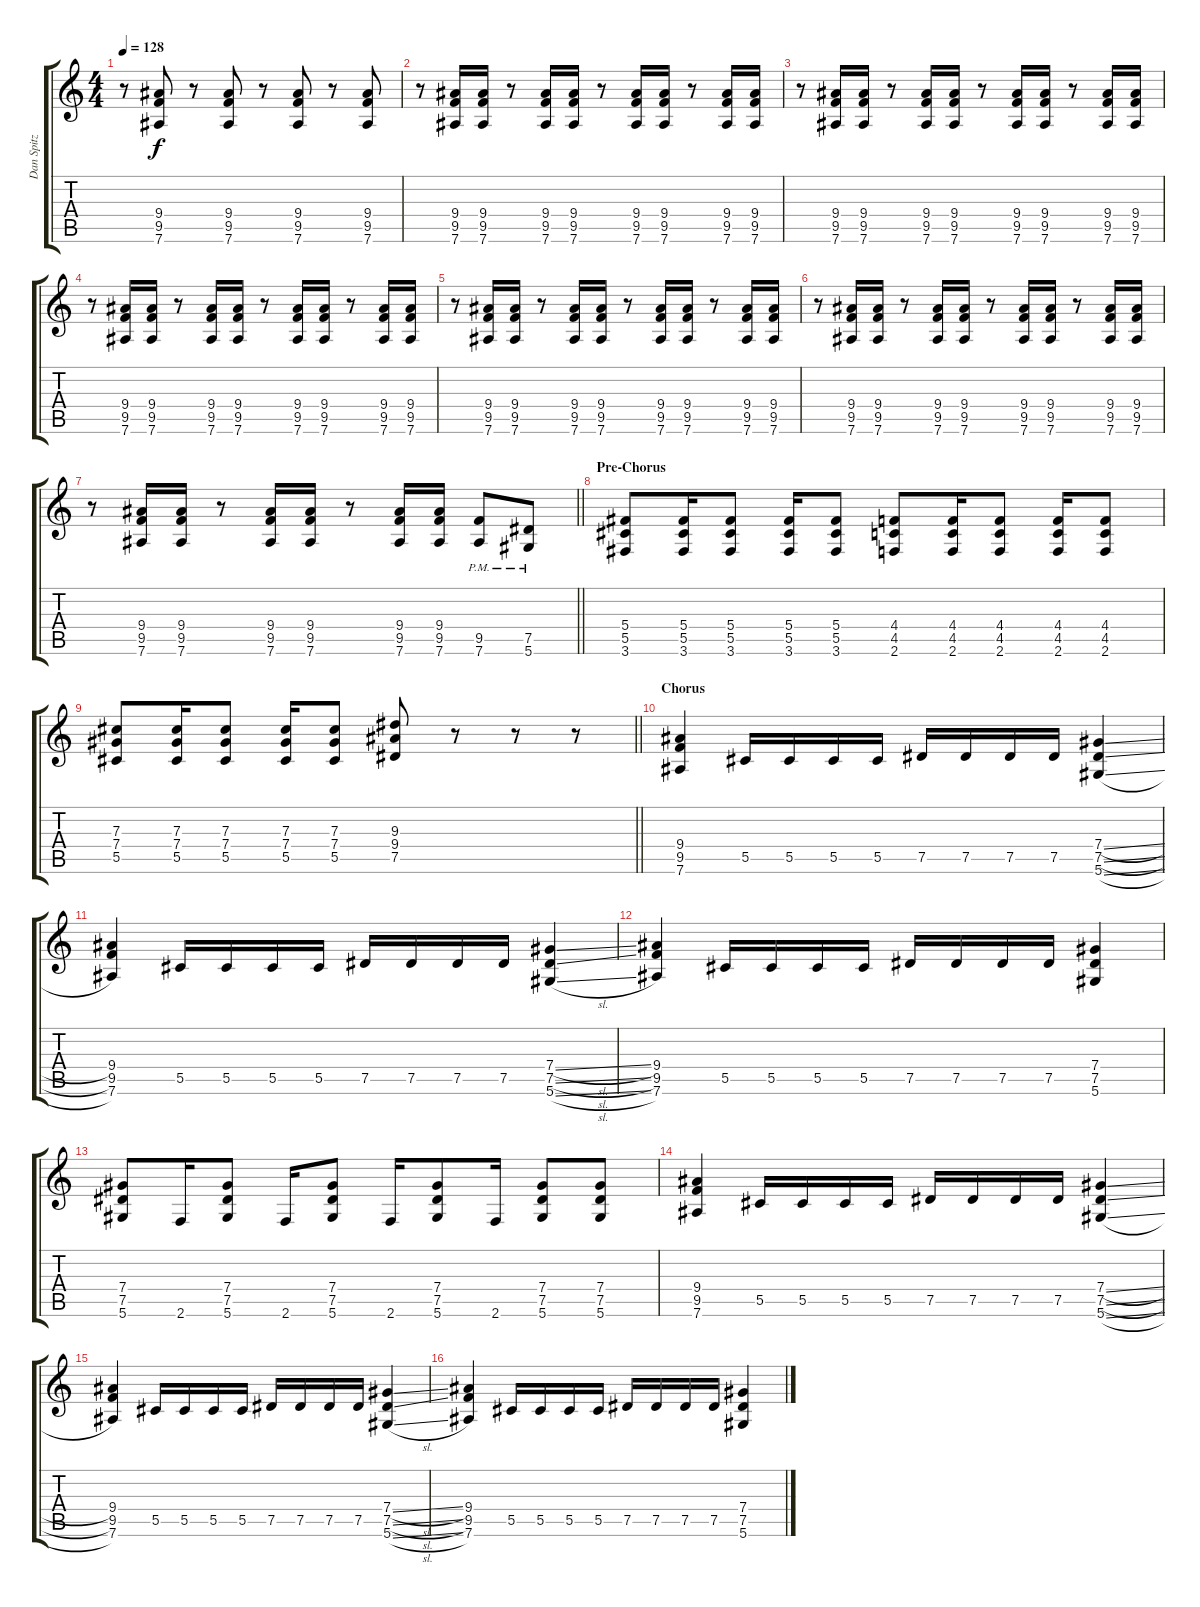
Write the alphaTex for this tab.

\track ("Dan Spitz (Rhythm Guitar)" "Dan Spitz ") {instrument distortionguitar}
\staff {score tabs}
\tuning (Eb4 Bb3 Gb3 Db3 Ab2 Eb2) {hide}
\ts (4 4)
\tempo 128
\clef g2
\ks c
r.8{dy f} (9.4 9.5 7.6).8 r.8 (9.4 9.5 7.6).8 r.8 (9.4 9.5 7.6).8 r.8 (9.4 9.5 7.6).8 |
r.8 (9.4 9.5 7.6).16 (9.4 9.5 7.6).16 r.8 (9.4 9.5 7.6).16 (9.4 9.5 7.6).16 r.8 (9.4 9.5 7.6).16 (9.4 9.5 7.6).16 r.8 (9.4 9.5 7.6).16 (9.4 9.5 7.6).16 |
r.8 (9.4 9.5 7.6).16 (9.4 9.5 7.6).16 r.8 (9.4 9.5 7.6).16 (9.4 9.5 7.6).16 r.8 (9.4 9.5 7.6).16 (9.4 9.5 7.6).16 r.8 (9.4 9.5 7.6).16 (9.4 9.5 7.6).16 |
r.8 (9.4 9.5 7.6).16 (9.4 9.5 7.6).16 r.8 (9.4 9.5 7.6).16 (9.4 9.5 7.6).16 r.8 (9.4 9.5 7.6).16 (9.4 9.5 7.6).16 r.8 (9.4 9.5 7.6).16 (9.4 9.5 7.6).16 |
r.8 (9.4 9.5 7.6).16 (9.4 9.5 7.6).16 r.8 (9.4 9.5 7.6).16 (9.4 9.5 7.6).16 r.8 (9.4 9.5 7.6).16 (9.4 9.5 7.6).16 r.8 (9.4 9.5 7.6).16 (9.4 9.5 7.6).16 |
r.8 (9.4 9.5 7.6).16 (9.4 9.5 7.6).16 r.8 (9.4 9.5 7.6).16 (9.4 9.5 7.6).16 r.8 (9.4 9.5 7.6).16 (9.4 9.5 7.6).16 r.8 (9.4 9.5 7.6).16 (9.4 9.5 7.6).16 |
\barLineRight lightlight
r.8 (9.4 9.5 7.6).16 (9.4 9.5 7.6).16 r.8 (9.4 9.5 7.6).16 (9.4 9.5 7.6).16 r.8 (9.4 9.5 7.6).16 (9.4 9.5 7.6).16 (9.5{pm} 7.6{pm}).8 (7.5{pm} 5.6{pm}).8 |
\section ("" "Pre-Chorus")
(5.4 5.5 3.6).8 (5.4 5.5 3.6).16 (5.4 5.5 3.6).8 (5.4 5.5 3.6).16 (5.4 5.5 3.6).8 (4.4 4.5 2.6).8 (4.4 4.5 2.6).16 (4.4 4.5 2.6).8 (4.4 4.5 2.6).16 (4.4 4.5 2.6).8 |
\barLineRight lightlight
(7.3 7.4 5.5).8 (7.3 7.4 5.5).16 (7.3 7.4 5.5).8 (7.3 7.4 5.5).16 (7.3 7.4 5.5).8 (9.3 9.4 7.5).8 r.8 r.8 r.8 |
\section ("" "Chorus")
(9.4 9.5 7.6).4 5.5.16 5.5.16 5.5.16 5.5.16 7.5.16 7.5.16 7.5.16 7.5.16 (7.4{sl} 7.5{sl} 5.6{sl}).4 |
(9.4 9.5 7.6).4 5.5.16 5.5.16 5.5.16 5.5.16 7.5.16 7.5.16 7.5.16 7.5.16 (7.4{sl} 7.5{sl} 5.6{sl}).4 |
(9.4 9.5 7.6).4 5.5.16 5.5.16 5.5.16 5.5.16 7.5.16 7.5.16 7.5.16 7.5.16 (7.4 7.5 5.6).4 |
(7.4 7.5 5.6).8 2.6.16 (7.4 7.5 5.6).8 2.6.16 (7.4 7.5 5.6).8 2.6.16 (7.4 7.5 5.6).8 2.6.16 (7.4 7.5 5.6).8 (7.4 7.5 5.6).8 |
(9.4 9.5 7.6).4 5.5.16 5.5.16 5.5.16 5.5.16 7.5.16 7.5.16 7.5.16 7.5.16 (7.4{sl} 7.5{sl} 5.6{sl}).4 |
(9.4 9.5 7.6).4 5.5.16 5.5.16 5.5.16 5.5.16 7.5.16 7.5.16 7.5.16 7.5.16 (7.4{sl} 7.5{sl} 5.6{sl}).4 |
(9.4 9.5 7.6).4 5.5.16 5.5.16 5.5.16 5.5.16 7.5.16 7.5.16 7.5.16 7.5.16 (7.4 7.5 5.6).4
